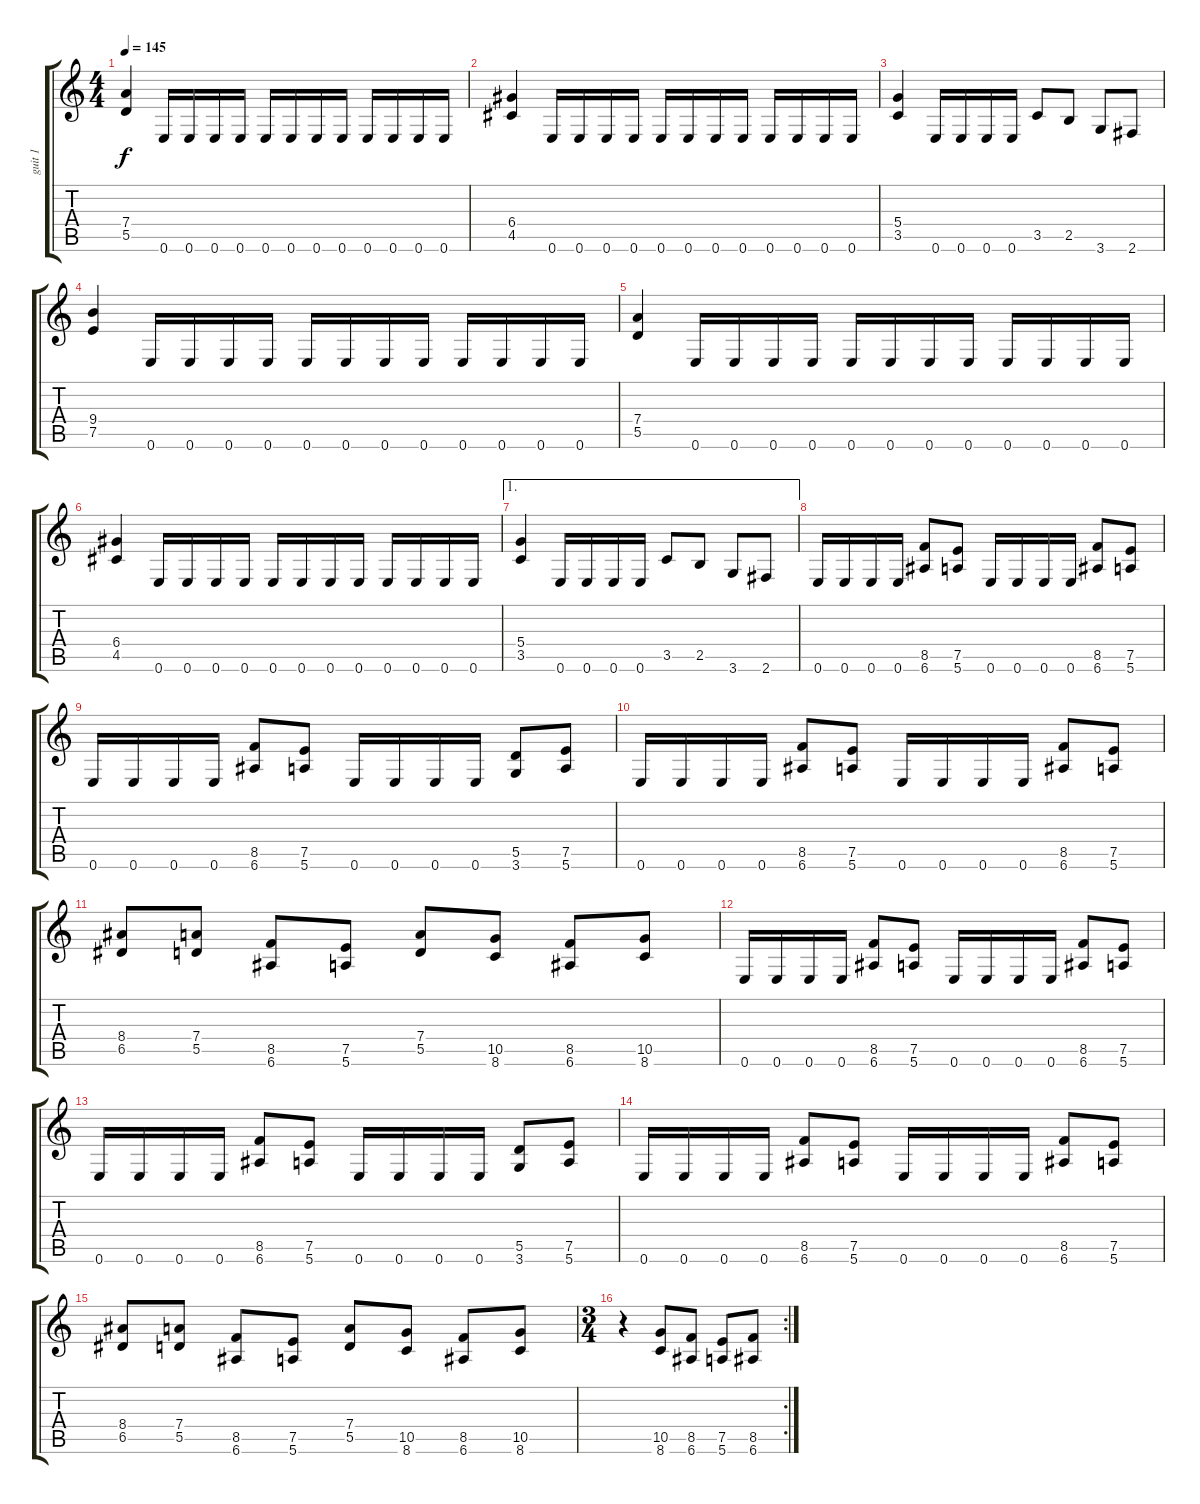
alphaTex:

\track ("guit 1" "guit 1") {instrument distortionguitar}
\staff {score tabs}
\tuning (E4 B3 G3 D3 A2 E2) {hide}
\ts (4 4)
\tempo 145
\clef g2
\ks c
(7.4 5.5).4{dy f} 0.6.16 0.6.16 0.6.16 0.6.16 0.6.16 0.6.16 0.6.16 0.6.16 0.6.16 0.6.16 0.6.16 0.6.16 |
(6.4 4.5).4 0.6.16 0.6.16 0.6.16 0.6.16 0.6.16 0.6.16 0.6.16 0.6.16 0.6.16 0.6.16 0.6.16 0.6.16 |
(5.4 3.5).4 0.6.16 0.6.16 0.6.16 0.6.16 3.5.8 2.5.8 3.6.8 2.6.8 |
(9.4 7.5).4 0.6.16 0.6.16 0.6.16 0.6.16 0.6.16 0.6.16 0.6.16 0.6.16 0.6.16 0.6.16 0.6.16 0.6.16 |
(7.4 5.5).4 0.6.16 0.6.16 0.6.16 0.6.16 0.6.16 0.6.16 0.6.16 0.6.16 0.6.16 0.6.16 0.6.16 0.6.16 |
(6.4 4.5).4 0.6.16 0.6.16 0.6.16 0.6.16 0.6.16 0.6.16 0.6.16 0.6.16 0.6.16 0.6.16 0.6.16 0.6.16 |
\ae 1
(5.4 3.5).4 0.6.16 0.6.16 0.6.16 0.6.16 3.5.8 2.5.8 3.6.8 2.6.8 |
0.6.16 0.6.16 0.6.16 0.6.16 (8.5 6.6).8 (7.5 5.6).8 0.6.16 0.6.16 0.6.16 0.6.16 (8.5 6.6).8 (7.5 5.6).8 |
0.6.16 0.6.16 0.6.16 0.6.16 (8.5 6.6).8 (7.5 5.6).8 0.6.16 0.6.16 0.6.16 0.6.16 (5.5 3.6).8 (7.5 5.6).8 |
0.6.16 0.6.16 0.6.16 0.6.16 (8.5 6.6).8 (7.5 5.6).8 0.6.16 0.6.16 0.6.16 0.6.16 (8.5 6.6).8 (7.5 5.6).8 |
(8.4 6.5).8 (7.4 5.5).8 (8.5 6.6).8 (7.5 5.6).8 (7.4 5.5).8 (10.5 8.6).8 (8.5 6.6).8 (10.5 8.6).8 |
0.6.16 0.6.16 0.6.16 0.6.16 (8.5 6.6).8 (7.5 5.6).8 0.6.16 0.6.16 0.6.16 0.6.16 (8.5 6.6).8 (7.5 5.6).8 |
0.6.16 0.6.16 0.6.16 0.6.16 (8.5 6.6).8 (7.5 5.6).8 0.6.16 0.6.16 0.6.16 0.6.16 (5.5 3.6).8 (7.5 5.6).8 |
0.6.16 0.6.16 0.6.16 0.6.16 (8.5 6.6).8 (7.5 5.6).8 0.6.16 0.6.16 0.6.16 0.6.16 (8.5 6.6).8 (7.5 5.6).8 |
(8.4 6.5).8 (7.4 5.5).8 (8.5 6.6).8 (7.5 5.6).8 (7.4 5.5).8 (10.5 8.6).8 (8.5 6.6).8 (10.5 8.6).8 |
\rc 2
\ts (3 4)
r.4 (10.5 8.6).8 (8.5 6.6).8 (7.5 5.6).8 (8.5 6.6).8
